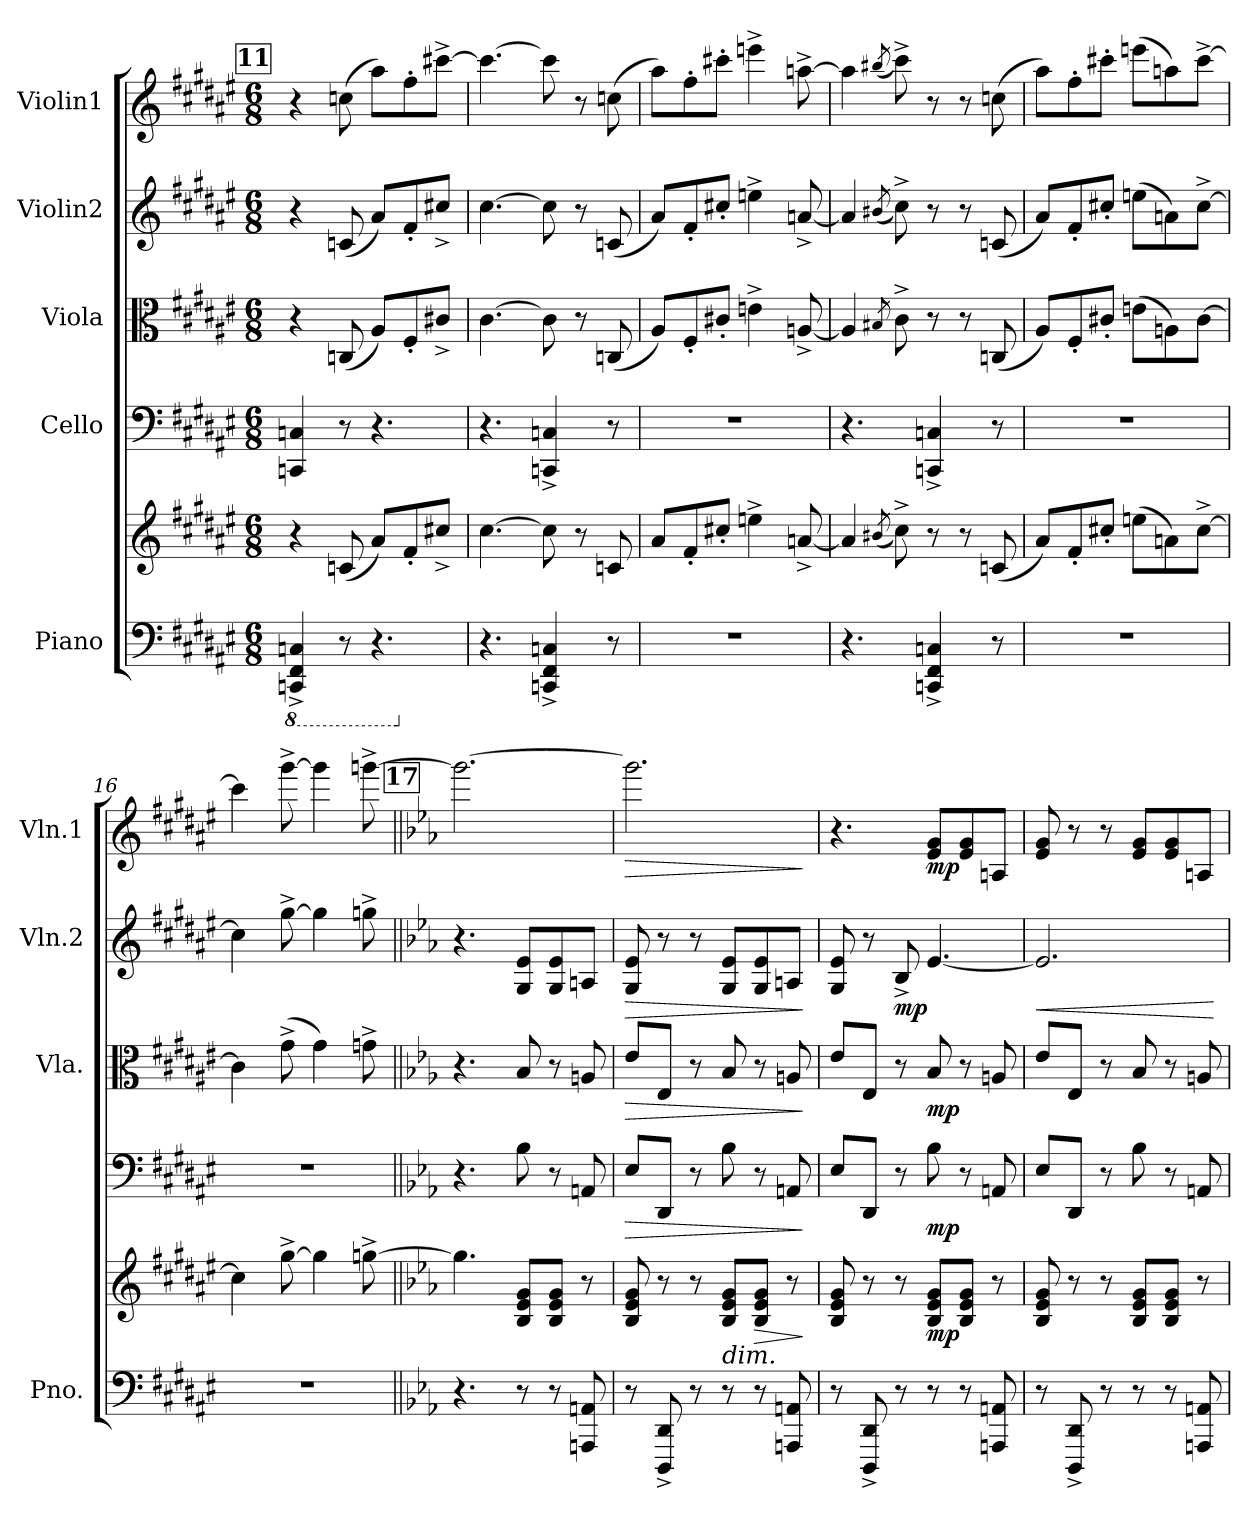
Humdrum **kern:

**kern	**kern	**dynam	**kern	**dynam	**kern	**dynam	**kern	**dynam	**kern	**dynam
*part5	*part5	*part5	*part4	*part4	*part3	*part3	*part2	*part2	*part1	*part1
*staff6	*staff5	*staff5/6	*staff4	*staff4	*staff3	*staff3	*staff2	*staff2	*staff1	*staff1
*I"Piano	*	*	*I"Cello	*	*I"Viola	*	*I"Violin2	*	*I"Violin1	*
*I'Pno.	*	*	*	*	*I'Vla.	*	*I'Vln.2	*	*I'Vln.1	*
*clefF4	*clefG2	*	*clefF4	*	*clefC3	*	*clefG2	*	*clefG2	*
*k[f#c#g#d#a#e#]	*k[f#c#g#d#a#e#]	*	*k[f#c#g#d#a#e#]	*	*k[f#c#g#d#a#e#]	*	*k[f#c#g#d#a#e#]	*	*k[f#c#g#d#a#e#]	*
*M6/8	*M6/8	*	*M6/8	*	*M6/8	*	*M6/8	*	*M6/8	*
*8ba	*	*	*	*	*	*	*	*	*	*
!!LO:REH:place=s1:a:B:fs=14:t=11
=11	=11	=11	=11	=11	=11	=11	=11	=11	=11	=11
4CCCn/^ 4FFF#/^ 4CCn/^	4r	.	4CCn/ 4Cn/	.	4r	.	4r	.	4r	.
8r	(<8cn/	.	8r	.	(<8Cn/	.	(<8cn/	.	(>8ccn\	.
4.r	8a#/L)	.	4.r	.	8A#/L)	.	8a#/L)	.	8aa#\L)	.
.	8f#'/	.	.	.	8F#'/	.	8f#'/	.	8ff#'\	.
.	8cc#X^/J	.	.	.	8c#X^/J	.	8cc#X^/J	.	[8ccc#X^\J	.
!!LO:PB:g=z
=12	=12	=12	=12	=12	=12	=12	=12	=12	=12	=12
*X8ba	*	*	*	*	*	*	*	*	*	*
4.r	[4.cc#\	.	4.r	.	[4.c#\	.	[4.cc#\	.	4.ccc#\_	.
*8ba	*	*	*	*	*	*	*	*	*	*
4CCCn/^ 4FFF#/^ 4CCn/^	8cc#\]	.	4CCn/^ 4Cn/^	.	8c#\]	.	8cc#\]	.	8ccc#\]	.
.	8r	.	.	.	8r	.	8r	.	8r	.
8r	8cn/	.	8r	.	(<8Cn/	.	(<8cn/	.	(>8ccn\	.
=13	=13	=13	=13	=13	=13	=13	=13	=13	=13	=13
*X8ba	*	*	*	*	*	*	*	*	*	*
2.r	8a#/L	.	2.r	.	8A#/L)	.	8a#/L)	.	8aa#\L)	.
.	8f#'/	.	.	.	8F#'/	.	8f#'/	.	8ff#'\	.
.	8cc#X'/J	.	.	.	8c#X'/J	.	8cc#X'/J	.	8ccc#X'\J	.
.	4een^\	.	.	.	4en^\	.	4een^\	.	4eeen^\	.
.	[8an^/	.	.	.	[8An^/	.	[8an^/	.	[8aan^\	.
=14	=14	=14	=14	=14	=14	=14	=14	=14	=14	=14
4.r	4a/]	.	4.r	.	4A/]	.	4a/]	.	4aa\]	.
.	(>8qb#X/	.	.	.	8qB#X/	.	(>8qb#X/	.	(>8qbb#X/	.
.	8cc#^\)	.	.	.	8c#^\	.	8cc#^\)	.	8ccc#^\)	.
*8ba	*	*	*	*	*	*	*	*	*	*
4CCCn/^ 4FFF#/^ 4CCn/^	8r	.	4CCn/^ 4Cn/^	.	8r	.	8r	.	8r	.
.	8r	.	.	.	8r	.	8r	.	8r	.
8r	(<8cn/	.	8r	.	(<8Cn/	.	(<8cn/	.	(>8ccn\	.
=15	=15	=15	=15	=15	=15	=15	=15	=15	=15	=15
*X8ba	*	*	*	*	*	*	*	*	*	*
2.r	8a#/L)	.	2.r	.	8A#/L)	.	8a#/L)	.	8aa#\L)	.
.	8f#'/	.	.	.	8F#'/	.	8f#'/	.	8ff#'\	.
.	8cc#X'/J	.	.	.	8c#X'/J	.	8cc#X'/J	.	8ccc#X'\J	.
.	(>8een\L	.	.	.	(>8en\L	.	(>8een\L	.	(>8eeen\L	.
.	8an\)	.	.	.	8An\)	.	8an\)	.	8aan\)	.
.	[8cc#^\J	.	.	.	[8c#\J	.	[8cc#^\J	.	[8ccc#^\J	.
=16	=16	=16	=16	=16	=16	=16	=16	=16	=16	=16
2.r	4cc#\]	.	2.r	.	4c#\]	.	4cc#\]	.	4ccc#\]	.
.	[8gg#^\	.	.	.	(>8g#^\	.	[8gg#^\	.	[8ggg#^\	.
.	4gg#\]	.	.	.	4g#\)	.	4gg#\]	.	4ggg#\]	.
.	[8ggn^\	.	.	.	8gn^\	.	8ggn^\	.	[8gggn^\	.
!!LO:LB:g=z
!!LO:REH:place=s1:a:B:fs=14:t=17
=17||	=17||	=17||	=17||	=17||	=17||	=17||	=17||	=17||	=17||	=17||
*k[b-e-a-]	*k[b-e-a-]	*	*k[b-e-a-]	*	*k[b-e-a-]	*	*k[b-e-a-]	*	*k[b-e-a-]	*
4.r	4.gg\]	.	4.r	.	4.r	.	4.r	.	2.ggg\_	.
8r	8B-/ 8e-/ 8g/L	.	8B-\	.	8B-/	.	8G/ 8e-/L	.	.	.
8r	8B-/ 8e-/ 8g/J	.	8r	.	8r	.	8G/ 8e-/	.	.	.
8AAAn/ 8AAn/	8r	.	8AAn/	.	8An/	.	8An/J	.	.	.
=18	=18	=18	=18	=18	=18	=18	=18	=18	=18	=18
!	!	!	!	!LO:HP:b	!	!LO:HP:b	!	!LO:HP:b	!	!LO:HP:b
8r	8B-/ 8e-/ 8g/	.	8E-/L	>	8e-/L	>	8G/ 8e-/	>	2.ggg\]	>
8DDD/^ 8DD/^	8r	.	8DD/J	.	8E-/J	.	8r	.	.	.
8r	8r	.	8r	.	8r	.	8r	.	.	.
!	!LO:TX:b:i:t=dim.	!	!	!	!	!	!	!	!	!
8r	8B-/ 8e-/ 8g/L	.	8B-\	.	8B-/	.	8G/ 8e-/L	.	.	.
!	!	!LO:HP:b	!	!	!	!	!	!	!	!
8r	8B-/ 8e-/ 8g/J	>	8r	.	8r	.	8G/ 8e-/	.	.	.
8AAAn/ 8AAn/	8r	.	8AAn/	.	8An/	.	8An/J	.	.	.
.	.	]	.	]	.	]	.	]	.	]
=19	=19	=19	=19	=19	=19	=19	=19	=19	=19	=19
8r	8B-/ 8e-/ 8g/	.	8E-/L	.	8e-/L	.	8G/ 8e-/	.	4.r	.
8DDD/^ 8DD/^	8r	.	8DD/J	.	8E-/J	.	8r	.	.	.
!	!	!	!	!	!	!	!	!LO:DY:b	!	!
8r	8r	.	8r	.	8r	.	8B-^/	mp	.	.
!	!	!LO:DY:b	!	!LO:DY:b	!	!LO:DY:b	!	!	!	!LO:DY:b
8r	8B-/ 8e-/ 8g/L	mp	8B-\	mp	8B-/	mp	[4.e-/	.	8e-/ 8g/L	mp
8r	8B-/ 8e-/ 8g/J	.	8r	.	8r	.	.	.	8e-/ 8g/	.
8AAAn/ 8AAn/	8r	.	8AAn/	.	8An/	.	.	.	8An/J	.
=20	=20	=20	=20	=20	=20	=20	=20	=20	=20	=20
!	!	!	!	!	!	!	!	!LO:HP:b	!	!
8r	8B-/ 8e-/ 8g/	.	8E-/L	.	8e-/L	.	2.e-/]	<	8e-/ 8g/	.
8DDD/^ 8DD/^	8r	.	8DD/J	.	8E-/J	.	.	.	8r	.
8r	8r	.	8r	.	8r	.	.	.	8r	.
8r	8B-/ 8e-/ 8g/L	.	8B-\	.	8B-/	.	.	.	8e-/ 8g/L	.
8r	8B-/ 8e-/ 8g/J	.	8r	.	8r	.	.	.	8e-/ 8g/	.
8AAAn/ 8AAn/	8r	.	8AAn/	.	8An/	.	.	.	8An/J	.
.	.	.	.	.	.	.	.	[	.	.
=	=	=	=	=	=	=	=	=	=	=
*-	*-	*-	*-	*-	*-	*-	*-	*-	*-	*-
